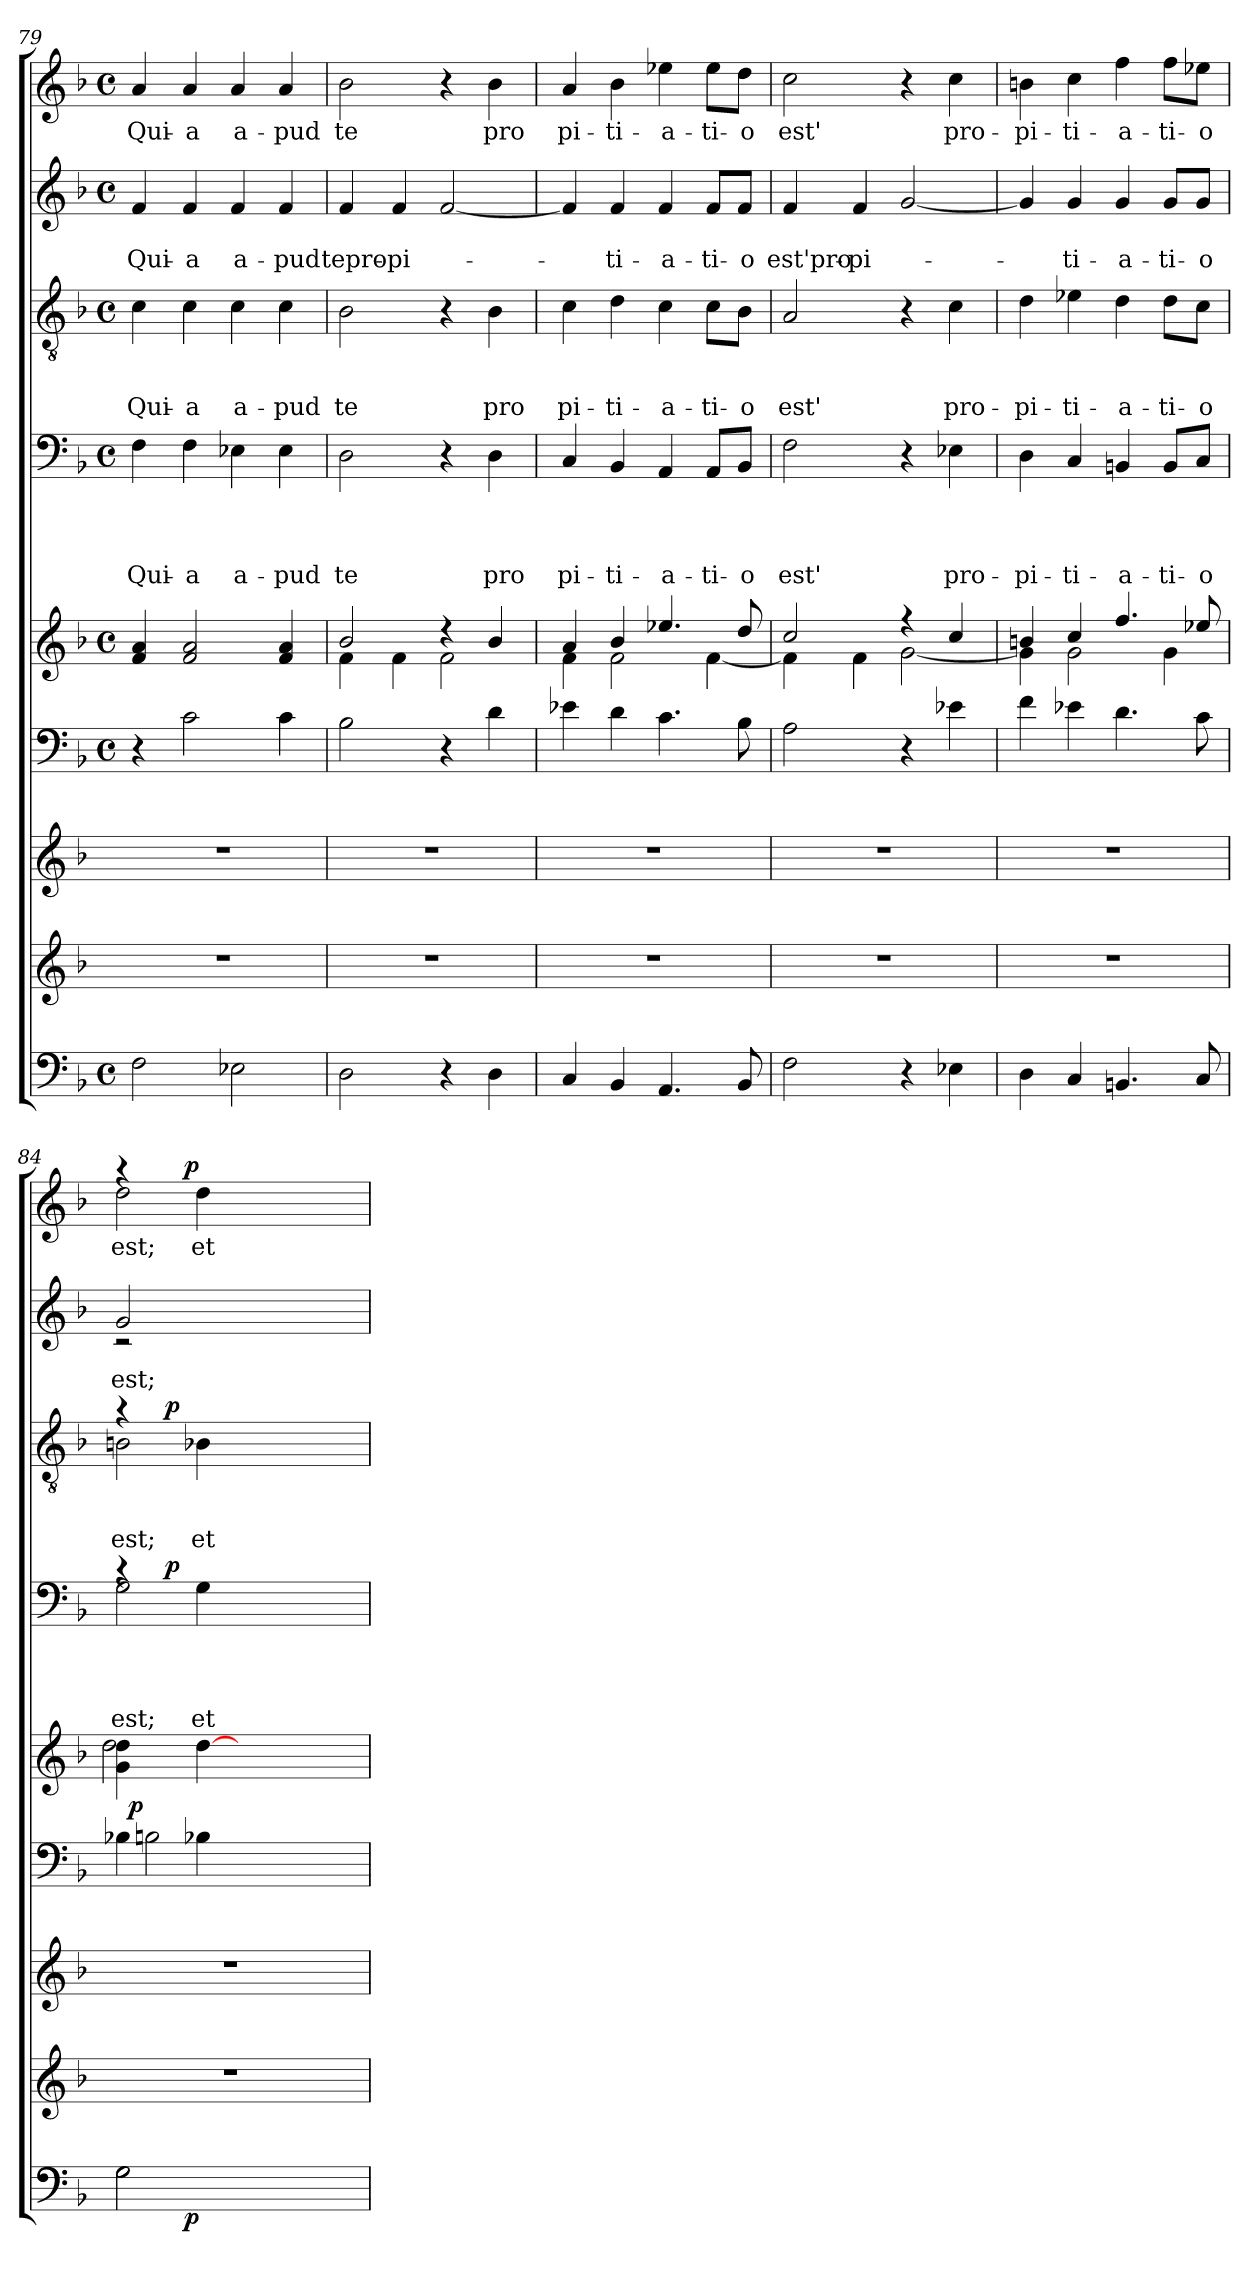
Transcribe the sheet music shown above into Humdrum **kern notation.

**kern	**dynam	**kern	**kern	**kern	**kern	**dynam	**kern	**text	**text	**text	**text	**dynam	**kern	**text	**text	**text	**dynam	**kern	**text	**text	**kern	**text	**dynam
*part8	*part8	*part7	*part6	*part5	*part5	*part5	*part4	*part4	*part4	*part4	*part4	*part4	*part3	*part3	*part3	*part3	*part3	*part2	*part2	*part2	*part1	*part1	*part1
*staff9	*staff9	*staff8	*staff7	*staff6	*staff5	*staff5/6	*staff4	*staff4	*staff4	*staff4	*staff4	*staff4	*staff3	*staff3	*staff3	*staff3	*staff3	*staff2	*staff2	*staff2	*staff1	*staff1	*staff1
*clefF4	*	*clefG2	*clefG2	*clefF4	*clefG2	*	*clefF4	*	*	*	*	*	*clefGv2	*	*	*	*	*clefG2	*	*	*clefG2	*	*
*k[b-]	*	*k[b-]	*k[b-]	*k[b-]	*k[b-]	*	*k[b-]	*	*	*	*	*	*k[b-]	*	*	*	*	*k[b-]	*	*	*k[b-]	*	*
*F:	*	*F:	*F:	*F:	*F:	*	*F:	*	*	*	*	*	*F:	*	*	*	*	*F:	*	*	*F:	*	*
*M4/4	*	*	*	*M4/4	*M4/4	*	*M4/4	*	*	*	*	*	*M4/4	*	*	*	*	*M4/4	*	*	*M4/4	*	*
*met(c)	*	*	*	*met(c)	*met(c)	*	*met(c)	*	*	*	*	*	*met(c)	*	*	*	*	*met(c)	*	*	*met(c)	*	*
=79	=79	=79	=79	=79	=79	=79	=79	=79	=79	=79	=79	=79	=79	=79	=79	=79	=79	=79	=79	=79	=79	=79	=79
!	!	!	!	!	!	!	!	!	!	!	!LO:LY:b	!	!	!	!	!LO:LY:b	!	!	!	!LO:LY:b	!	!LO:LY:b	!
2F\	.	1r	1r	4r	4f/ 4a/	.	4F\	.	.	.	Qui-	.	4c\	.	.	Qui-	.	4f/	.	Qui-	4a/	Qui-	.
!	!	!	!	!	!	!	!	!	!	!	!LO:LY:b:rj	!	!	!	!	!LO:LY:b:rj	!	!	!	!LO:LY:b:rj	!	!LO:LY:b:rj	!
.	.	.	.	2c\	2f/ 2a/	.	4F\	.	.	.	-a	.	4c\	.	.	-a	.	4f/	.	-a	4a/	-a	.
!	!	!	!	!	!	!	!	!	!	!	!LO:LY:b	!	!	!	!	!LO:LY:b	!	!	!	!LO:LY:b	!	!LO:LY:b	!
2E-X\	.	.	.	.	.	.	4E-X\	.	.	.	a-	.	4c\	.	.	a-	.	4f/	.	a-	4a/	a-	.
!	!	!	!	!	!	!	!	!	!	!	!LO:LY:b	!	!	!	!	!LO:LY:b	!	!	!	!LO:LY:b	!	!LO:LY:b	!
.	.	.	.	4c\	4f/ 4a/	.	4E-\	.	.	.	-pud	.	4c\	.	.	-pud	.	4f/	.	-pud	4a/	-pud	.
=80	=80	=80	=80	=80	=80	=80	=80	=80	=80	=80	=80	=80	=80	=80	=80	=80	=80	=80	=80	=80	=80	=80	=80
*	*	*	*	*	*^	*	*	*	*	*	*	*	*	*	*	*	*	*	*	*	*	*	*
!	!	!	!	!	!	!	!	!	!	!	!	!LO:LY:b	!	!	!	!	!LO:LY:b	!	!	!	!LO:LY:b	!	!LO:LY:b	!
2D\	.	1r	1r	2B-\	2b-/	4f\	.	2D\	.	.	.	te	.	2B-\	.	.	te	.	4f/	.	tepro-	2b-\	te	.
!	!	!	!	!	!	!	!	!	!	!	!	!	!	!	!	!	!	!	!	!	!LO:LY:b	!	!	!
.	.	.	.	.	.	4f\	.	.	.	.	.	.	.	.	.	.	.	.	4f/	.	-pi-	.	.	.
4r	.	.	.	4r	4rdd	(<2f\	.	4r	.	.	.	.	.	4r	.	.	.	.	[>2f/	.	.	4r	.	.
!	!	!	!	!	!	!	!	!	!	!	!	!LO:LY:b	!	!	!	!	!LO:LY:b	!	!	!	!	!	!LO:LY:b	!
4D\	.	.	.	4d\	(4b-/	.	.	4D\	.	.	.	pro	.	4B-\	.	.	pro	.	.	.	.	4b-\	pro	.
!!LO:PB:g=z
=81	=81	=81	=81	=81	=81	=81	=81	=81	=81	=81	=81	=81	=81	=81	=81	=81	=81	=81	=81	=81	=81	=81	=81	=81
!	!	!	!	!	!	!	!	!	!	!	!	!LO:LY:b	!	!	!	!	!LO:LY:b	!	!	!	!	!	!LO:LY:b	!
4C/	.	1r	1r	4e-X\	4a/	4f\	.	4C/	.	.	.	pi-	.	4c\	.	.	pi-	.	4f/]	.	.	4a/	pi-	.
!	!	!	!	!	!	!	!	!	!	!	!	!LO:LY:b	!	!	!	!	!LO:LY:b	!	!	!	!LO:LY:b	!	!LO:LY:b	!
4BB-/	.	.	.	4d\	4b-/	2f\	.	4BB-/	.	.	.	-ti-	.	4d\	.	.	-ti-	.	4f/	.	-ti-	4b-\	-ti-	.
!	!	!	!	!	!	!	!	!	!	!	!	!LO:LY:b	!	!	!	!	!LO:LY:b	!	!	!	!LO:LY:b	!	!LO:LY:b	!
4.AA/	.	.	.	4.c\)	4.ee-X/	.	.	4AA/	.	.	.	-a-	.	4c\	.	.	-a-	.	4f/	.	-a-	4ee-X\	-a-	.
!	!	!	!	!	!	!	!	!	!	!	!	!LO:LY:b	!	!	!	!	!LO:LY:b	!	!	!	!LO:LY:b	!	!LO:LY:b	!
.	.	.	.	.	.	[<4f\	.	8AA/L	.	.	.	-ti-	.	8c\L	.	.	-ti-	.	8f/L	.	-ti-	8ee-\L	-ti-	.
!	!	!	!	!	!	!	!	!	!	!	!	!LO:LY:b:rj	!	!	!	!	!LO:LY:b:rj	!	!	!	!LO:LY:b:rj	!	!LO:LY:b:rj	!
8BB-/	.	.	.	8B-\	8dd/	.	.	8BB-/J	.	.	.	-o	.	8B-\J	.	.	-o	.	8f/J	.	-o	8dd\J	-o	.
=82	=82	=82	=82	=82	=82	=82	=82	=82	=82	=82	=82	=82	=82	=82	=82	=82	=82	=82	=82	=82	=82	=82	=82	=82
!	!	!	!	!	!	!	!	!	!	!	!	!LO:LY:b	!	!	!	!	!LO:LY:b	!	!	!	!LO:LY:b	!	!LO:LY:b	!
2F\	.	1r	1r	2A\	2cc/	4f\]	.	2F\	.	.	.	est'	.	2A/	.	.	est'	.	4f/	.	est'pro-	2cc\	est'	.
!	!	!	!	!	!	!	!	!	!	!	!	!	!	!	!	!	!	!	!	!	!LO:LY:b	!	!	!
.	.	.	.	.	.	4f\	.	.	.	.	.	.	.	.	.	.	.	.	4f/	.	-pi-	.	.	.
4r	.	.	.	4r	4rff	[<2g\	.	4r	.	.	.	.	.	4r	.	.	.	.	[<2g/	.	.	4r	.	.
!	!	!	!	!	!	!	!	!	!	!	!	!LO:LY:b	!	!	!	!	!LO:LY:b	!	!	!	!	!	!LO:LY:b	!
4E-X\	.	.	.	4e-X\	4cc/	.	.	4E-X\	.	.	.	pro-	.	4c\	.	.	pro-	.	.	.	.	4cc\	pro-	.
=83	=83	=83	=83	=83	=83	=83	=83	=83	=83	=83	=83	=83	=83	=83	=83	=83	=83	=83	=83	=83	=83	=83	=83	=83
!	!	!	!	!	!	!	!	!	!	!	!	!LO:LY:b	!	!	!	!	!LO:LY:b	!	!	!	!	!	!LO:LY:b	!
4D\	.	1r	1r	4f\	4bn/	4g\]	.	4D\	.	.	.	-pi-	.	4d\	.	.	-pi-	.	4g/]	.	.	4bn\	-pi-	.
!	!	!	!	!	!	!	!	!	!	!	!	!LO:LY:b	!	!	!	!	!LO:LY:b	!	!	!	!LO:LY:b	!	!LO:LY:b	!
4C/	.	.	.	4e-X\	4cc/	2g\	.	4C/	.	.	.	-ti-	.	4e-X\	.	.	-ti-	.	4g/	.	-ti-	4cc\	-ti-	.
!	!	!	!	!	!	!	!	!	!	!	!	!LO:LY:b	!	!	!	!	!LO:LY:b	!	!	!	!LO:LY:b	!	!LO:LY:b	!
4.BBn/	.	.	.	4.d\	4.ff/	.	.	4BBn/	.	.	.	-a-	.	4d\	.	.	-a-	.	4g/	.	-a-	4ff\	-a-	.
!	!	!	!	!	!	!	!	!	!	!	!	!LO:LY:b	!	!	!	!	!LO:LY:b	!	!	!	!LO:LY:b	!	!LO:LY:b	!
.	.	.	.	.	.	4g\	.	8BB/L	.	.	.	-ti-	.	8d\L	.	.	-ti-	.	8g/L	.	-ti-	8ff\L	-ti-	.
!	!	!	!	!	!	!	!	!	!	!	!	!LO:LY:b:rj	!	!	!	!	!LO:LY:b:rj	!	!	!	!LO:LY:b:rj	!	!LO:LY:b:rj	!
8C/	.	.	.	8c\	8ee-X/	.	.	8C/J	.	.	.	-o	.	8c\J	.	.	-o	.	8g/J	.	-o	8ee-X\J	-o	.
=84	=84	=84	=84	=84	=84	=84	=84	=84	=84	=84	=84	=84	=84	=84	=84	=84	=84	=84	=84	=84	=84	=84	=84	=84
*^	*	*	*	*^	*	*	*	*^	*	*	*	*	*	*	*	*	*	*	*	*	*	*	*	*
!	!	!	!	!	!	!	!	!	!	!	!	!	!	!	!LO:LY:b	!	!	!	!	!LO:LY:b	!	!	!	!LO:LY:b	!	!LO:LY:b	!
*	*^	*	*	*	*	*^	*	*	*	*	*^	*	*	*	*	*	*^	*	*	*	*	*^	*	*	*^	*	*
*	*	*	*	*	*	*	*	*	*	*	*	*	*	*	*	*	*	*	*	*	*^	*	*	*	*	*	*	*	*	*	*^	*	*
2G\	2G\	8..ryy	.	1r	1r	4B-X\	2Bn\	32ryy	4g\ 4dd\	2dd\	.	4rc	2G\	8ryy	.	.	.	est;	.	4ra	2Bn\	8ryy	.	.	est;	.	2g/	2rc	.	est;	4raa	2dd\	8..ryy	est;	.
!	!	!	!	!	!	!	!	!	!	!	!LO:DY:a=2	!	!	!	!	!	!	!	!	!	!	!	!	!	!	!	!	!	!	!	!	!	!	!	!
.	.	.	.	.	.	.	.	2ryy	.	.	p	.	.	.	.	.	.	.	.	.	.	.	.	.	.	.	.	.	.	.	.	.	.	.	.
.	.	.	.	.	.	.	.	.	.	.	.	.	.	32ryy	.	.	.	.	.	.	.	32ryy	.	.	.	.	.	.	.	.	.	.	.	.	.
!	!	!	!	!	!	!	!	!	!	!	!	!	!	!	!	!	!	!	!LO:DY:a	!	!	!	!	!	!	!LO:DY:a	!	!	!	!	!	!	!	!	!
.	.	.	.	.	.	.	.	.	.	.	.	.	.	2ryy	.	.	.	.	p	.	.	2ryy	.	.	.	p	.	.	.	.	.	.	.	.	.
!	!	!	!LO:DY:b	!	!	!	!	!	!	!	!	!	!	!	!	!	!	!	!	!	!	!	!	!	!	!	!	!	!	!	!	!	!	!	!LO:DY:a
.	.	2ryy	p	.	.	.	.	.	.	.	.	.	.	.	.	.	.	.	.	.	.	.	.	.	.	.	.	.	.	.	.	.	2ryy	.	p
!	!	!	!	!	!	!	!	!	!	!	!	!	!	!	!	!	!	!LO:LY:b	!	!	!	!	!	!	!LO:LY:b	!	!	!	!	!	!	!	!	!LO:LY:b	!
.	.	.	.	.	.	4B-X\	.	.	[>4dd\	.	.	4G\	.	.	.	.	.	et	.	4B-X\	.	.	.	.	et	.	.	.	.	.	4dd\	.	.	et	.
2ryy	2ryy	.	.	.	.	2ryy	2ryy	.	2ryy	2ryy	.	2ryy	2ryy	.	.	.	.	.	.	2ryy	2ryy	.	.	.	.	.	2ryy	2ryy	.	.	2ryy	2ryy	.	.	.
.	.	.	.	.	.	.	.	4...ryy	.	.	.	.	.	.	.	.	.	.	.	.	.	.	.	.	.	.	.	.	.	.	.	.	.	.	.
.	.	.	.	.	.	.	.	.	.	.	.	.	.	4ryy	.	.	.	.	.	.	.	4ryy	.	.	.	.	.	.	.	.	.	.	.	.	.
.	.	4ryy	.	.	.	.	.	.	.	.	.	.	.	.	.	.	.	.	.	.	.	.	.	.	.	.	.	.	.	.	.	.	4ryy	.	.
.	.	.	.	.	.	.	.	.	.	.	.	.	.	16.ryy	.	.	.	.	.	.	.	16.ryy	.	.	.	.	.	.	.	.	.	.	.	.	.
.	.	32ryy	.	.	.	.	.	.	.	.	.	.	.	.	.	.	.	.	.	.	.	.	.	.	.	.	.	.	.	.	.	.	32ryy	.	.
*	*	*	*	*	*	*v	*v	*v	*	*	*	*v	*v	*v	*	*	*	*	*	*v	*v	*v	*	*	*	*	*v	*v	*	*	*v	*v	*v	*	*
*v	*v	*v	*	*	*	*	*v	*v	*	*	*	*	*	*	*	*	*	*	*	*	*	*	*	*	*	*
=	=	=	=	=	=	=	=	=	=	=	=	=	=	=	=	=	=	=	=	=	=	=	=
*-	*-	*-	*-	*-	*-	*-	*-	*-	*-	*-	*-	*-	*-	*-	*-	*-	*-	*-	*-	*-	*-	*-	*-
